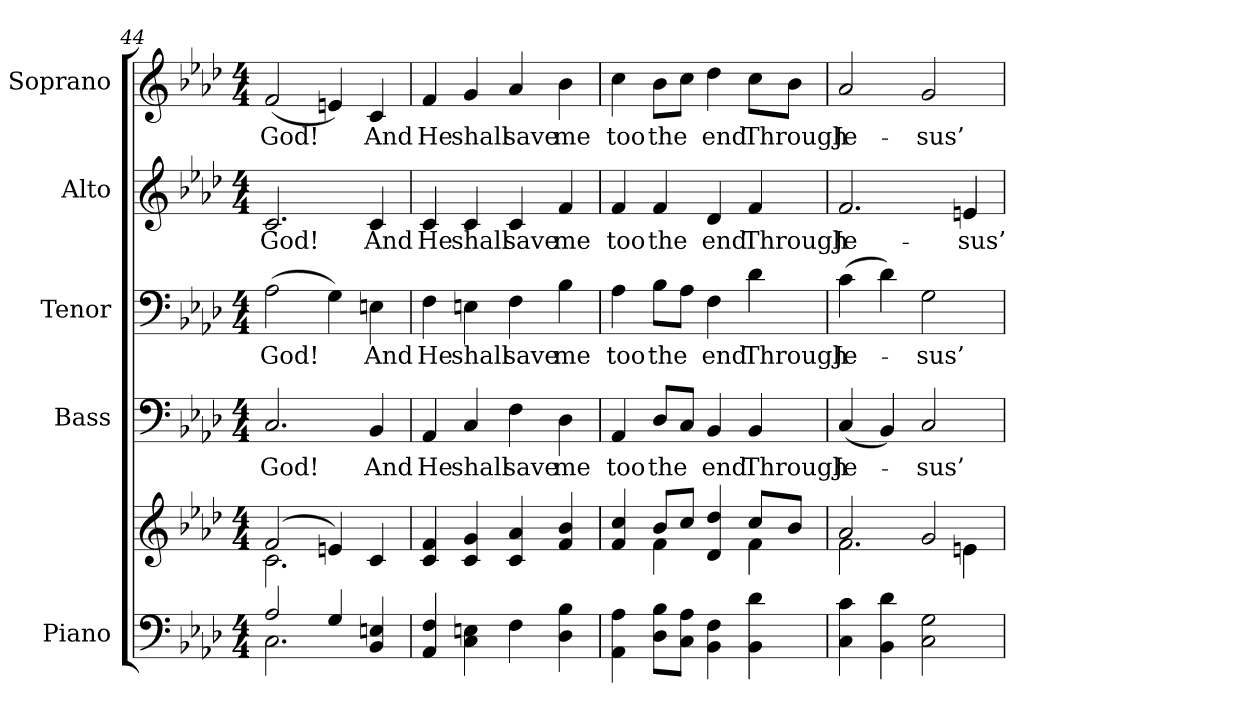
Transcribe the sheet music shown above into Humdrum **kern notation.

**kern	**kern	**kern	**text	**kern	**text	**kern	**text	**kern	**text
*part5	*part5	*part4	*part4	*part3	*part3	*part2	*part2	*part1	*part1
*staff6	*staff5	*staff4	*staff4	*staff3	*staff3	*staff2	*staff2	*staff1	*staff1
*I"Piano	*	*I"Bass	*	*I"Tenor	*	*I"Alto	*	*I"Soprano	*
*I'Pno.	*	*I'B.	*	*I'T.	*	*I'A.	*	*I'S.	*
*clefF4	*clefG2	*clefF4	*	*clefF4	*	*clefG2	*	*clefG2	*
*k[b-e-a-d-]	*k[b-e-a-d-]	*k[b-e-a-d-]	*	*k[b-e-a-d-]	*	*k[b-e-a-d-]	*	*k[b-e-a-d-]	*
*A-:	*A-:	*A-:	*	*A-:	*	*A-:	*	*A-:	*
*M4/4	*M4/4	*M4/4	*	*M4/4	*	*M4/4	*	*M4/4	*
=44	=44	=44	=44	=44	=44	=44	=44	=44	=44
*^	*^	*	*	*	*	*	*	*	*
!	!	!	!	!	!LO:LY:b:color=#000000	!	!	!	!	!	!
!	!	!	!	!	!	!	!LO:LY:b:color=#000000	!	!	!	!
!	!	!	!	!	!	!	!	!	!LO:LY:b:color=#000000	!	!
!	!	!	!	!	!	!	!	!	!	!	!LO:LY:b:color=#000000
2A-i/	2.Ci\	(2fi/	2.ci\	2.Ci/	God!	(2A-i\	God!	2.ci/	God!	(2fi/	God!
4Gi/	.	4eni/)	.	.	.	4Gi\)	.	.	.	4eni/)	.
!	!	!	!	!	!LO:LY:b:color=#000000	!	!	!	!	!	!
!	!	!	!	!	!	!	!LO:LY:b:color=#000000	!	!	!	!
!	!	!	!	!	!	!	!	!	!LO:LY:b:color=#000000	!	!
!	!	!	!	!	!	!	!	!	!	!	!LO:LY:b:color=#000000
4BB-i/ 4Eni	4ryy	4ci/	4ryy	4BB-i/	And	4Eni\	And	4ci/	And	4ci/	And
*v	*v	*	*	*	*	*	*	*	*	*	*
*	*v	*v	*	*	*	*	*	*	*	*
!!LO:PB:g=z
=45	=45	=45	=45	=45	=45	=45	=45	=45	=45
*^	*^	*	*	*	*	*	*	*	*
!	!	!	!	!	!LO:LY:b:color=#000000	!	!	!	!	!	!
*v	*v	*	*	*	*	*	*	*	*	*	*
*	*v	*v	*	*	*	*	*	*	*	*
*^	*^	*	*	*	*	*	*	*	*
!	!	!	!	!	!	!	!LO:LY:b:color=#000000	!	!	!	!
*v	*v	*	*	*	*	*	*	*	*	*	*
*	*v	*v	*	*	*	*	*	*	*	*
*^	*^	*	*	*	*	*	*	*	*
!	!	!	!	!	!	!	!	!	!LO:LY:b:color=#000000	!	!
*v	*v	*	*	*	*	*	*	*	*	*	*
*	*v	*v	*	*	*	*	*	*	*	*
*^	*^	*	*	*	*	*	*	*	*
!	!	!	!	!	!	!	!	!	!	!	!LO:LY:b:color=#000000
*v	*v	*	*	*	*	*	*	*	*	*	*
*	*v	*v	*	*	*	*	*	*	*	*
4AA-i/ 4Fi	4ci/ 4fi	4AA-i/	He	4Fi\	He	4ci/	He	4fi/	He
!	!	!	!LO:LY:b:color=#000000	!	!	!	!	!	!
!	!	!	!	!	!LO:LY:b:color=#000000	!	!	!	!
!	!	!	!	!	!	!	!LO:LY:b:color=#000000	!	!
!	!	!	!	!	!	!	!	!	!LO:LY:b:color=#000000
4Ci\ 4Eni	4ci/ 4gi	4Ci/	shall	4Eni\	shall	4ci/	shall	4gi/	shall
!	!	!	!LO:LY:b:color=#000000	!	!	!	!	!	!
!	!	!	!	!	!LO:LY:b:color=#000000	!	!	!	!
!	!	!	!	!	!	!	!LO:LY:b:color=#000000	!	!
!	!	!	!	!	!	!	!	!	!LO:LY:b:color=#000000
4Fi\	4ci/ 4a-i	4Fi\	save	4Fi\	save	4ci/	save	4a-i/	save
!	!	!	!LO:LY:b:color=#000000	!	!	!	!	!	!
!	!	!	!	!	!LO:LY:b:color=#000000	!	!	!	!
!	!	!	!	!	!	!	!LO:LY:b:color=#000000	!	!
!	!	!	!	!	!	!	!	!	!LO:LY:b:color=#000000
4D-i\ 4B-i	4fi/ 4b-i	4D-i\	me	4B-i\	me	4fi/	me	4b-i\	me
=46	=46	=46	=46	=46	=46	=46	=46	=46	=46
*	*^	*	*	*	*	*	*	*	*
!	!	!	!	!LO:LY:b:color=#000000	!	!	!	!	!	!
!	!	!	!	!	!	!LO:LY:b:color=#000000	!	!	!	!
!	!	!	!	!	!	!	!	!LO:LY:b:color=#000000	!	!
!	!	!	!	!	!	!	!	!	!	!LO:LY:b:color=#000000
4AA-i\ 4A-i	4fi/ 4cci	4ryy	4AA-i/	too	4A-i\	too	4fi/	too	4cci\	too
!	!	!	!	!LO:LY:b:color=#000000	!	!	!	!	!	!
!	!	!	!	!	!	!LO:LY:b:color=#000000	!	!	!	!
!	!	!	!	!	!	!	!	!LO:LY:b:color=#000000	!	!
!	!	!	!	!	!	!	!	!	!	!LO:LY:b:color=#000000
8D-i\ 8B-iL	8b-i/L	4fi\	8D-i/L	the	8B-i\L	the	4fi/	the	8b-i\L	the
8Ci\ 8A-iJ	8cci/J	.	8Ci/J	.	8A-i\J	.	.	.	8cci\J	.
!	!	!	!	!LO:LY:b:color=#000000	!	!	!	!	!	!
!	!	!	!	!	!	!LO:LY:b:color=#000000	!	!	!	!
!	!	!	!	!	!	!	!	!LO:LY:b:color=#000000	!	!
!	!	!	!	!	!	!	!	!	!	!LO:LY:b:color=#000000
4BB-i\ 4Fi	4d-i/ 4dd-i	4ryy	4BB-i/	end	4Fi\	end	4d-i/	end	4dd-i\	end
!	!	!	!	!LO:LY:b:color=#000000	!	!	!	!	!	!
!	!	!	!	!	!	!LO:LY:b:color=#000000	!	!	!	!
!	!	!	!	!	!	!	!	!LO:LY:b:color=#000000	!	!
!	!	!	!	!	!	!	!	!	!	!LO:LY:b:color=#000000
4BB-i\ 4d-i	8cci/L	4fi\	4BB-i/	Through	4d-i\	Through	4fi/	Through	8cci\L	Through
.	8b-i/J	.	.	.	.	.	.	.	8b-i\J	.
!!LO:PB:g=z
=47	=47	=47	=47	=47	=47	=47	=47	=47	=47	=47
!	!	!	!	!LO:LY:b:color=#000000	!	!	!	!	!	!
!	!	!	!	!	!	!LO:LY:b:color=#000000	!	!	!	!
!	!	!	!	!	!	!	!	!LO:LY:b:color=#000000	!	!
!	!	!	!	!	!	!	!	!	!	!LO:LY:b:color=#000000
4Ci\ 4ci	2a-i/	2.fi\	(4Ci/	Je-	(4ci\	Je-	2.fi/	Je-	2a-i/	Je-
4BB-i\ 4d-i	.	.	4BB-i/)	.	4d-i\)	.	.	.	.	.
!	!	!	!	!LO:LY:b:color=#000000	!	!	!	!	!	!
!	!	!	!	!	!	!LO:LY:b:color=#000000	!	!	!	!
!	!	!	!	!	!	!	!	!	!	!LO:LY:b:color=#000000
2Ci\ 2Gi	2gi/	.	2Ci/	-sus’	2Gi\	-sus’	.	.	2gi/	-sus’
!	!	!	!	!	!	!	!	!LO:LY:b:color=#000000	!	!
.	.	4eni\	.	.	.	.	4eni/	-sus’	.	.
*	*v	*v	*	*	*	*	*	*	*	*
=	=	=	=	=	=	=	=	=	=
*-	*-	*-	*-	*-	*-	*-	*-	*-	*-
